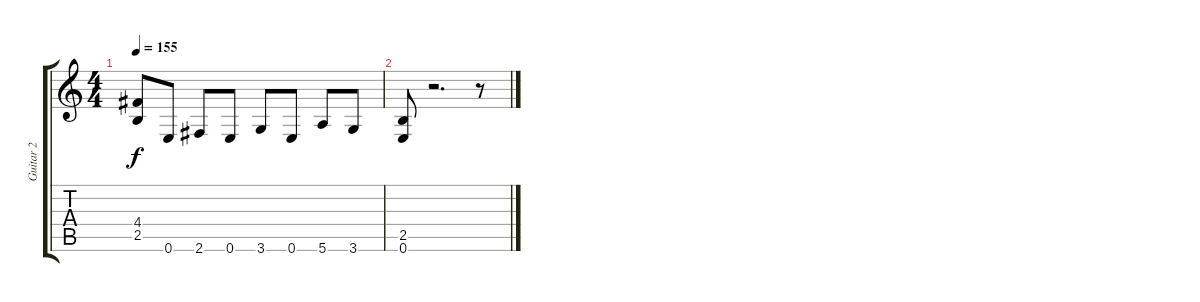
\track ("Guitar 2" "Guitar 2") {instrument overdrivenguitar}
\staff {score tabs}
\tuning (E4 B3 G3 D3 A2 E2) {hide}
\ts (4 4)
\tempo 155
\clef g2
\ks c
(4.4{t} 2.5{t}).8{dy f} 0.6.8 2.6.8 0.6.8 3.6.8 0.6.8 5.6.8 3.6.8 |
(2.5 0.6).8 r.2{d} r.8
